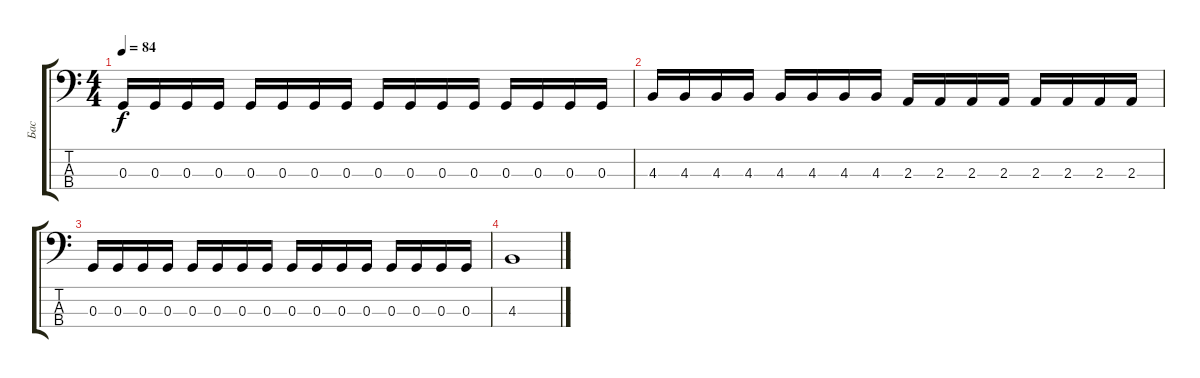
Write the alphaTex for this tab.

\track ("Бас" "Бас") {instrument electricbassfinger}
\staff {score tabs}
\tuning (F2 C2 G1 D1) {hide}
\ts (4 4)
\tempo 84
\clef f4
\ks c
0.3.16{dy f} 0.3.16 0.3.16 0.3.16 0.3.16 0.3.16 0.3.16 0.3.16 0.3.16 0.3.16 0.3.16 0.3.16 0.3.16 0.3.16 0.3.16 0.3.16 |
4.3.16 4.3.16 4.3.16 4.3.16 4.3.16 4.3.16 4.3.16 4.3.16 2.3.16 2.3.16 2.3.16 2.3.16 2.3.16 2.3.16 2.3.16 2.3.16 |
0.3.16 0.3.16 0.3.16 0.3.16 0.3.16 0.3.16 0.3.16 0.3.16 0.3.16 0.3.16 0.3.16 0.3.16 0.3.16 0.3.16 0.3.16 0.3.16 |
4.3.1
